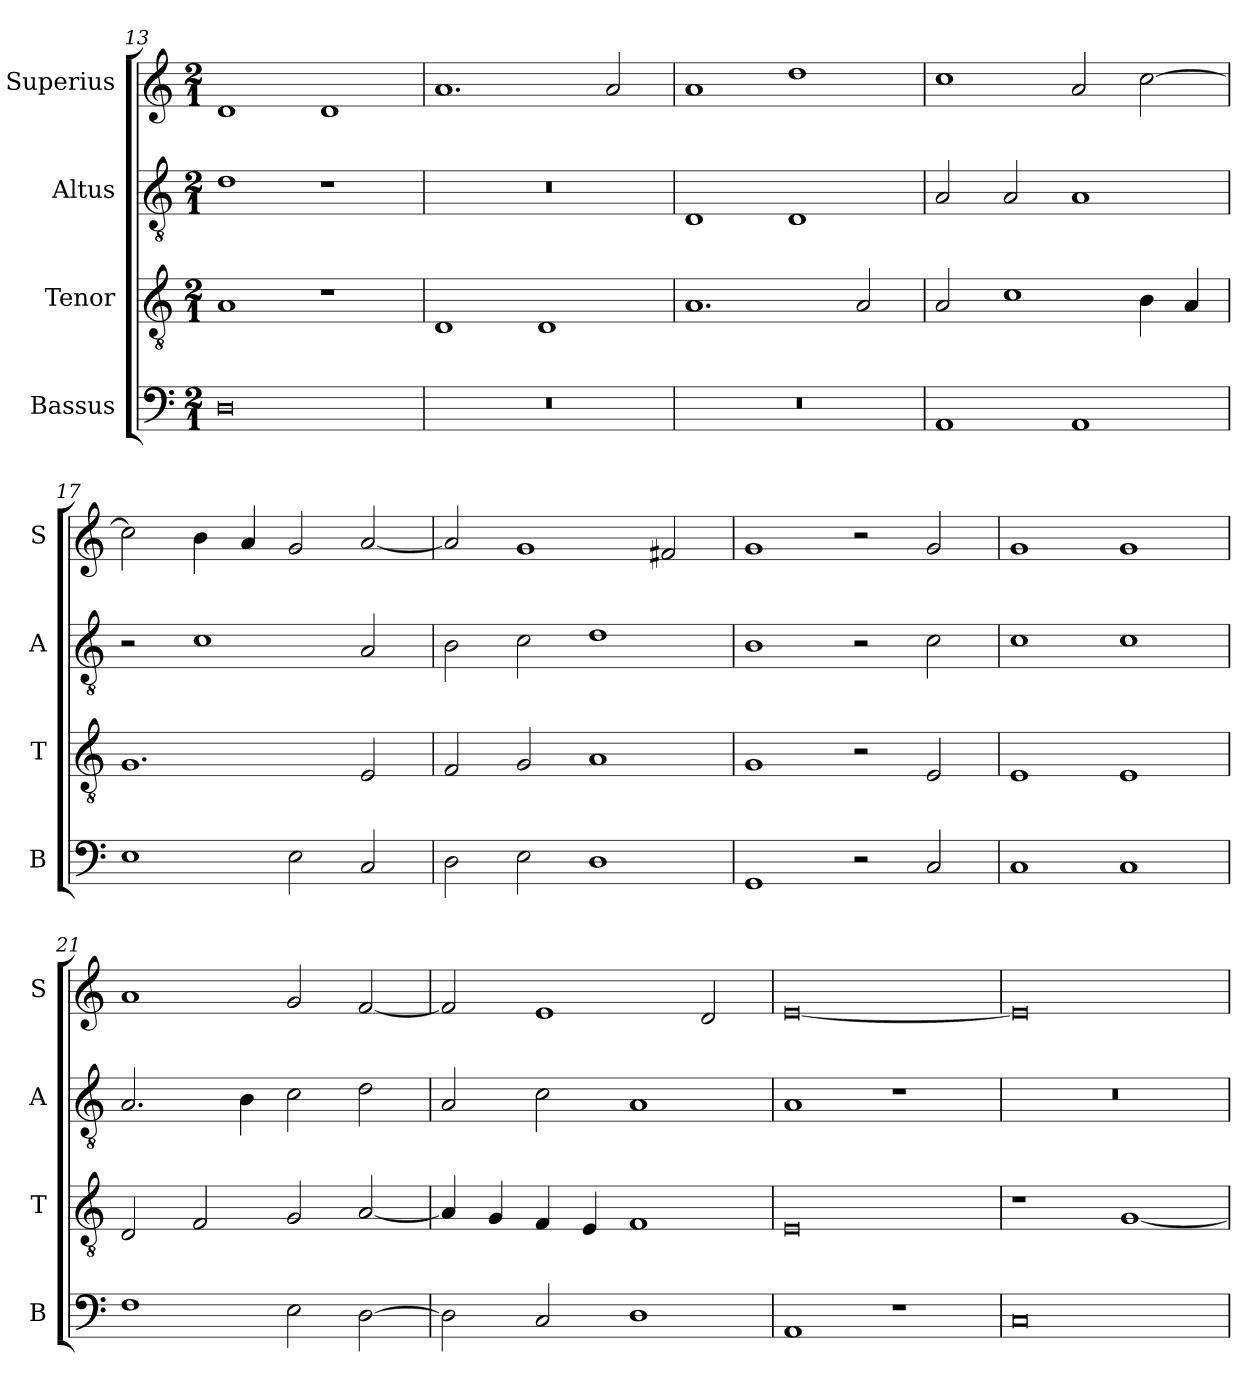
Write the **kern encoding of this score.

**kern	**kern	**kern	**kern
*part4	*part3	*part2	*part1
*staff4	*staff3	*staff2	*staff1
*I"Bassus	*I"Tenor	*I"Altus	*I"Superius
*I'B	*I'T	*I'A	*I'S
*clefF4	*clefGv2	*clefGv2	*clefG2
*k[]	*k[]	*k[]	*k[]
*M2/1	*M2/1	*M2/1	*M2/1
=13	=13	=13	=13
0D	1A	1d	1d
.	1r	1r	1d
=14	=14	=14	=14
0r	1D	0r	1.a
.	1D	.	.
.	.	.	2a/
=15	=15	=15	=15
0r	1.A	1D	1a
.	.	1D	1dd
.	2A/	.	.
=16	=16	=16	=16
1AA	2A/	2A/	1cc
.	1c	2A/	.
1AA	.	1A	2a/
.	4B\	.	[2cc\
.	4A/	.	.
=17	=17	=17	=17
1E	1.G	2r	2cc\]
.	.	1c	4b\
.	.	.	4a/
2E\	.	.	2g/
2C/	2E/	2A/	[2a/
=18	=18	=18	=18
2D\	2F/	2B\	2a/]
2E\	2G/	2c\	1g
1D	1A	1d	.
.	.	.	2f#X/
=19	=19	=19	=19
1GG	1G	1B	1g
2r	2r	2r	2r
2C/	2E/	2c\	2g/
=20	=20	=20	=20
1C	1E	1c	1g
1C	1E	1c	1g
=21	=21	=21	=21
1F	2D/	2.A/	1a
.	2F/	.	.
.	.	4B\	.
2E\	2G/	2c\	2g/
[2D\	[2A/	2d\	[2f/
=22	=22	=22	=22
2D\]	4A/]	2A/	2f/]
.	4G/	.	.
2C/	4F/	2c\	1e
.	4E/	.	.
1D	1F	1A	.
.	.	.	2d/
=23	=23	=23	=23
1AA	0E	1A	[0e
1r	.	1r	.
=24	=24	=24	=24
0C	1r	0r	0e]
.	[1G	.	.
=	=	=	=
*-	*-	*-	*-
